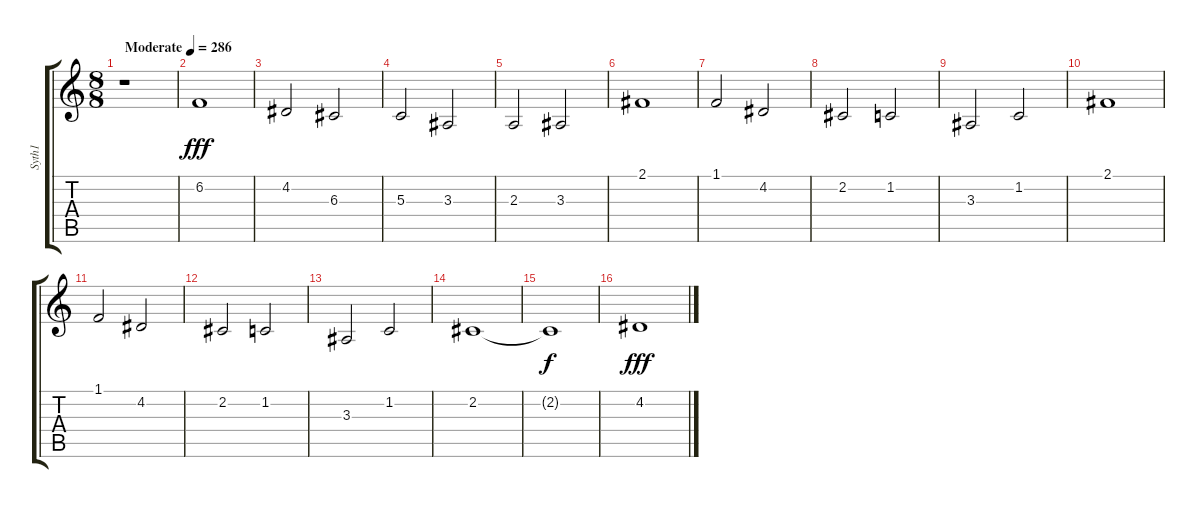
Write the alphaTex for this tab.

\track ("Syth1" "Syth1") {instrument fx4atmosphere}
\staff {score tabs}
\tuning (E4 B3 G3 D3 A2 E2) {hide}
\ts (8 8)
\tempo (286 "Moderate")
\clef g2
\ks c
r.1{dy fff instrument fx4atmosphere} |
6.2.1 |
4.2.2 6.3.2 |
5.3.2 3.3.2 |
2.3.2 3.3.2 |
2.1.1 |
1.1.2 4.2.2 |
2.2.2 1.2.2 |
3.3.2 1.2.2 |
2.1.1 |
1.1.2 4.2.2 |
2.2.2 1.2.2 |
3.3.2 1.2.2 |
2.2.1 |
2.2{t}.1{dy f} |
4.2.1{dy fff}
